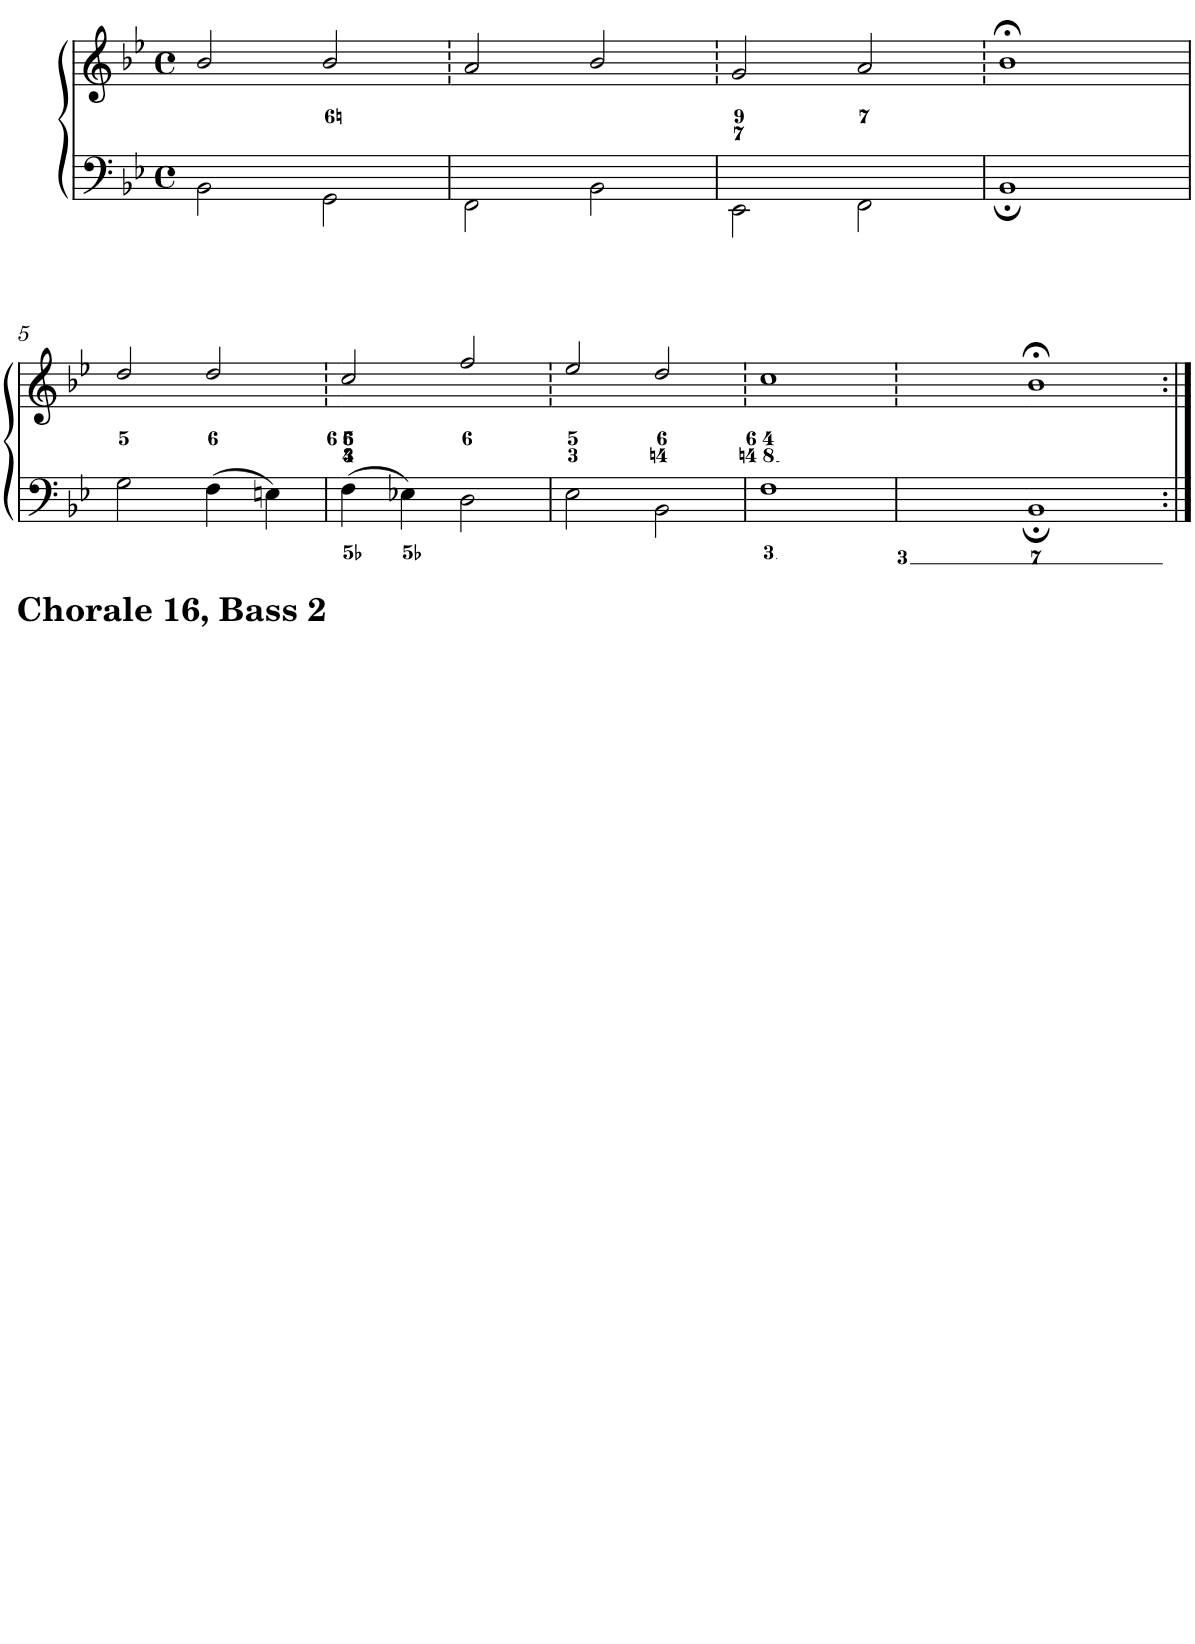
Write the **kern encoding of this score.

**kern	**kern
*part1	*part1
*staff2	*staff1
*I"Piano	*
*I'Pno.	*
*clefF4	*clefG2
*k[b-e-]	*k[b-e-]
*B-:	*B-:
*M4/4	*M4/4
*met(c)	*met(c)
=1	=1
2BB-\	2b-/
2GG\	2b-/
=2	=2
2FF\	2a/
2BB-\	2b-/
=3	=3
2EE-\	2g/
2FF\	2a/
=4	=4
1BB-;	1b-;<
!!LO:LB:g=z
=5	=5
2G\	2dd/
4F\	2dd/
4En\	.
=6	=6
4F\	2cc/
4E-X\	.
2D\	2ff/
=7	=7
2E-\	2ee-/
2BB-\	2dd/
=8	=8
1F	1cc
=9	=9
1BB-;	1b-;<
=:|!	=:|!
*-	*-
